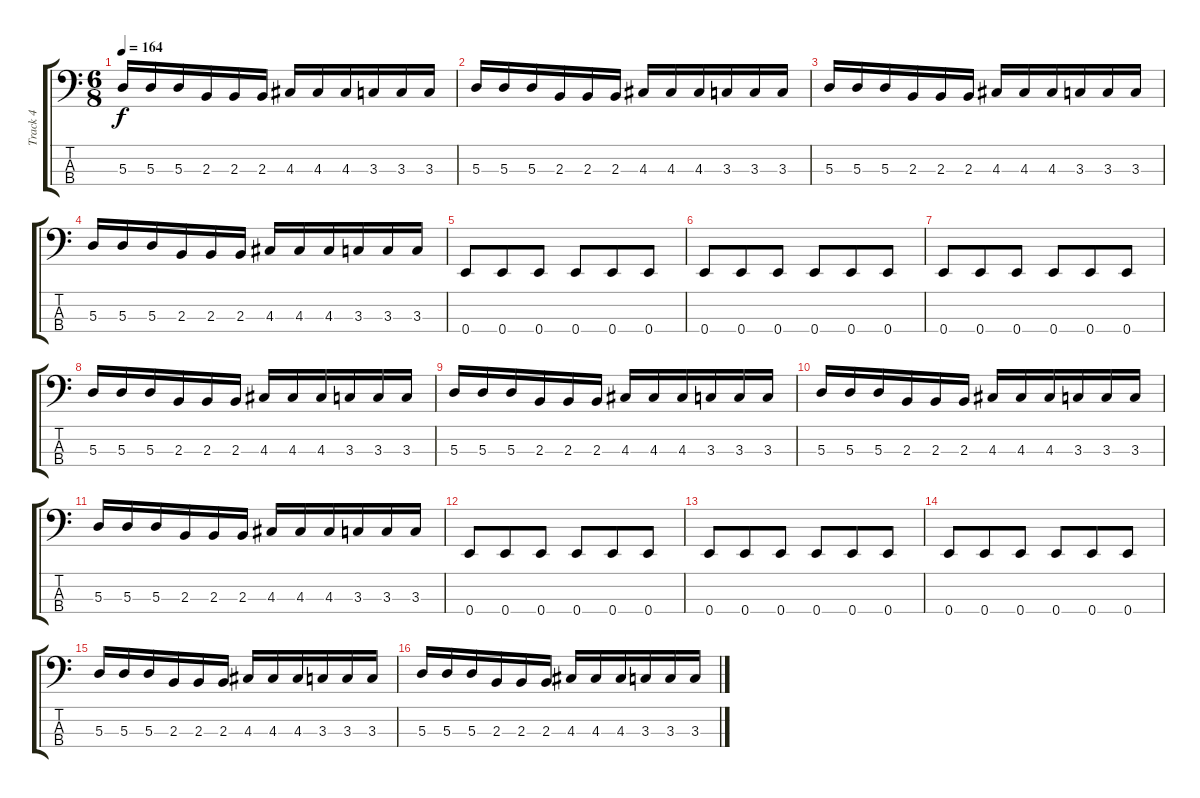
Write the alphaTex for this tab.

\track ("Track 4" "Track 4") {instrument electricbassfinger}
\staff {score tabs}
\tuning (G2 D2 A1 E1) {hide}
\ts (6 8)
\tempo 164
\clef f4
\ks c
5.3.16{dy f} 5.3.16 5.3.16 2.3.16 2.3.16 2.3.16 4.3.16 4.3.16 4.3.16 3.3.16 3.3.16 3.3.16 |
5.3.16 5.3.16 5.3.16 2.3.16 2.3.16 2.3.16 4.3.16 4.3.16 4.3.16 3.3.16 3.3.16 3.3.16 |
5.3.16 5.3.16 5.3.16 2.3.16 2.3.16 2.3.16 4.3.16 4.3.16 4.3.16 3.3.16 3.3.16 3.3.16 |
5.3.16 5.3.16 5.3.16 2.3.16 2.3.16 2.3.16 4.3.16 4.3.16 4.3.16 3.3.16 3.3.16 3.3.16 |
0.4.8 0.4.8 0.4.8 0.4.8 0.4.8 0.4.8 |
0.4.8 0.4.8 0.4.8 0.4.8 0.4.8 0.4.8 |
0.4.8 0.4.8 0.4.8 0.4.8 0.4.8 0.4.8 |
5.3.16 5.3.16 5.3.16 2.3.16 2.3.16 2.3.16 4.3.16 4.3.16 4.3.16 3.3.16 3.3.16 3.3.16 |
5.3.16 5.3.16 5.3.16 2.3.16 2.3.16 2.3.16 4.3.16 4.3.16 4.3.16 3.3.16 3.3.16 3.3.16 |
5.3.16 5.3.16 5.3.16 2.3.16 2.3.16 2.3.16 4.3.16 4.3.16 4.3.16 3.3.16 3.3.16 3.3.16 |
5.3.16 5.3.16 5.3.16 2.3.16 2.3.16 2.3.16 4.3.16 4.3.16 4.3.16 3.3.16 3.3.16 3.3.16 |
0.4.8 0.4.8 0.4.8 0.4.8 0.4.8 0.4.8 |
0.4.8 0.4.8 0.4.8 0.4.8 0.4.8 0.4.8 |
0.4.8 0.4.8 0.4.8 0.4.8 0.4.8 0.4.8 |
5.3.16 5.3.16 5.3.16 2.3.16 2.3.16 2.3.16 4.3.16 4.3.16 4.3.16 3.3.16 3.3.16 3.3.16 |
5.3.16 5.3.16 5.3.16 2.3.16 2.3.16 2.3.16 4.3.16 4.3.16 4.3.16 3.3.16 3.3.16 3.3.16
